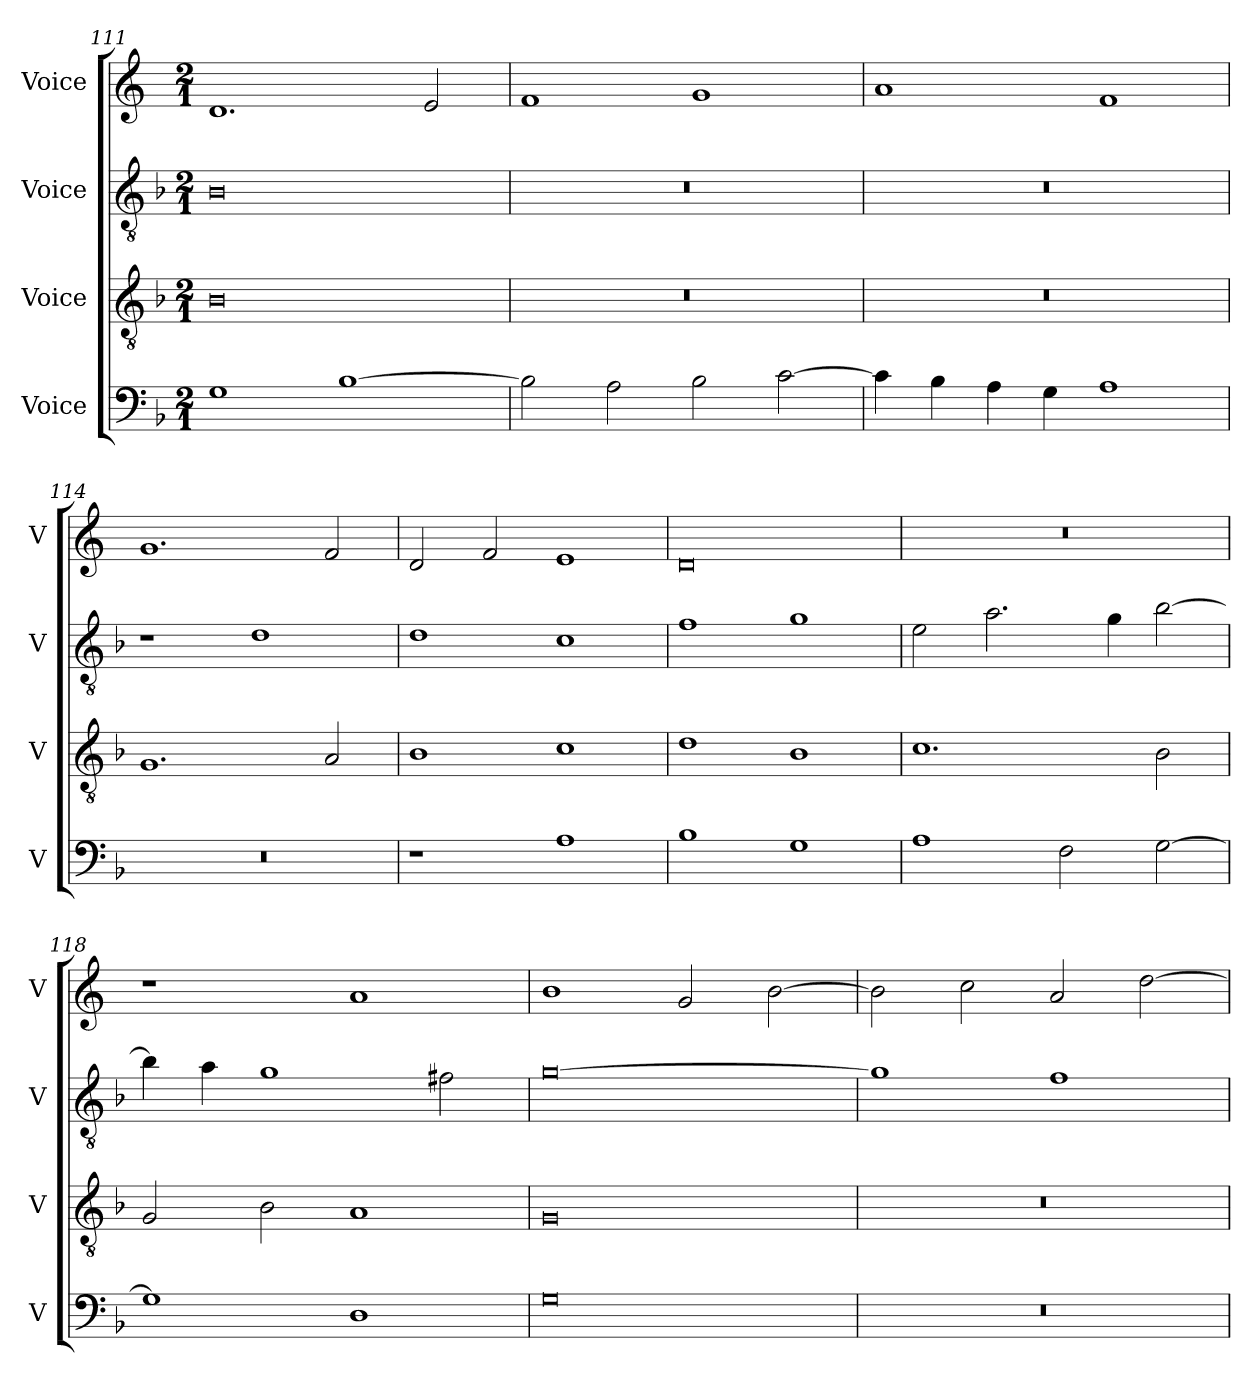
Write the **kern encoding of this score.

**kern	**kern	**kern	**kern
*part4	*part3	*part2	*part1
*staff4	*staff3	*staff2	*staff1
*I"Voice	*I"Voice	*I"Voice	*I"Voice
*I'V	*I'V	*I'V	*I'V
*clefF4	*clefGv2	*clefGv2	*clefG2
*k[b-]	*k[b-]	*k[b-]	*k[]
*M2/1	*M2/1	*M2/1	*M2/1
=111	=111	=111	=111
1G	0B-	0B-	1.d
[1B-	.	.	.
.	.	.	2e/
=112	=112	=112	=112
2B-\]	0r	0r	1f
2A\	.	.	.
2B-\	.	.	1g
[2c\	.	.	.
!!LO:PB:g=z
=113	=113	=113	=113
4c\]	0r	0r	1a
4B-\	.	.	.
4A\	.	.	.
4G\	.	.	.
1A	.	.	1f
=114	=114	=114	=114
0r	1.G	1r	1.g
.	.	1d	.
.	2A/	.	2f/
=115	=115	=115	=115
1r	1B-	1d	2d/
.	.	.	2f/
1A	1c	1c	1e
=116	=116	=116	=116
1B-	1d	1f	0d
1G	1B-	1g	.
!!LO:LB:g=z
=117	=117	=117	=117
1A	1.c	2e\	0r
.	.	2.a\	.
2F\	.	.	.
.	.	4g\	.
[2G\	2B-\	[2b-\	.
=118	=118	=118	=118
1G]	2G/	4b-\]	1r
.	.	4a\	.
.	2B-\	1g	.
1D	1A	.	1a
.	.	2f#X\	.
=119	=119	=119	=119
0G	0G	[0g	1b
.	.	.	2g/
.	.	.	[2b\
=120	=120	=120	=120
0r	0r	1g]	2b\]
.	.	.	2cc\
.	.	1f	2a/
.	.	.	[2dd\
=	=	=	=
*-	*-	*-	*-
